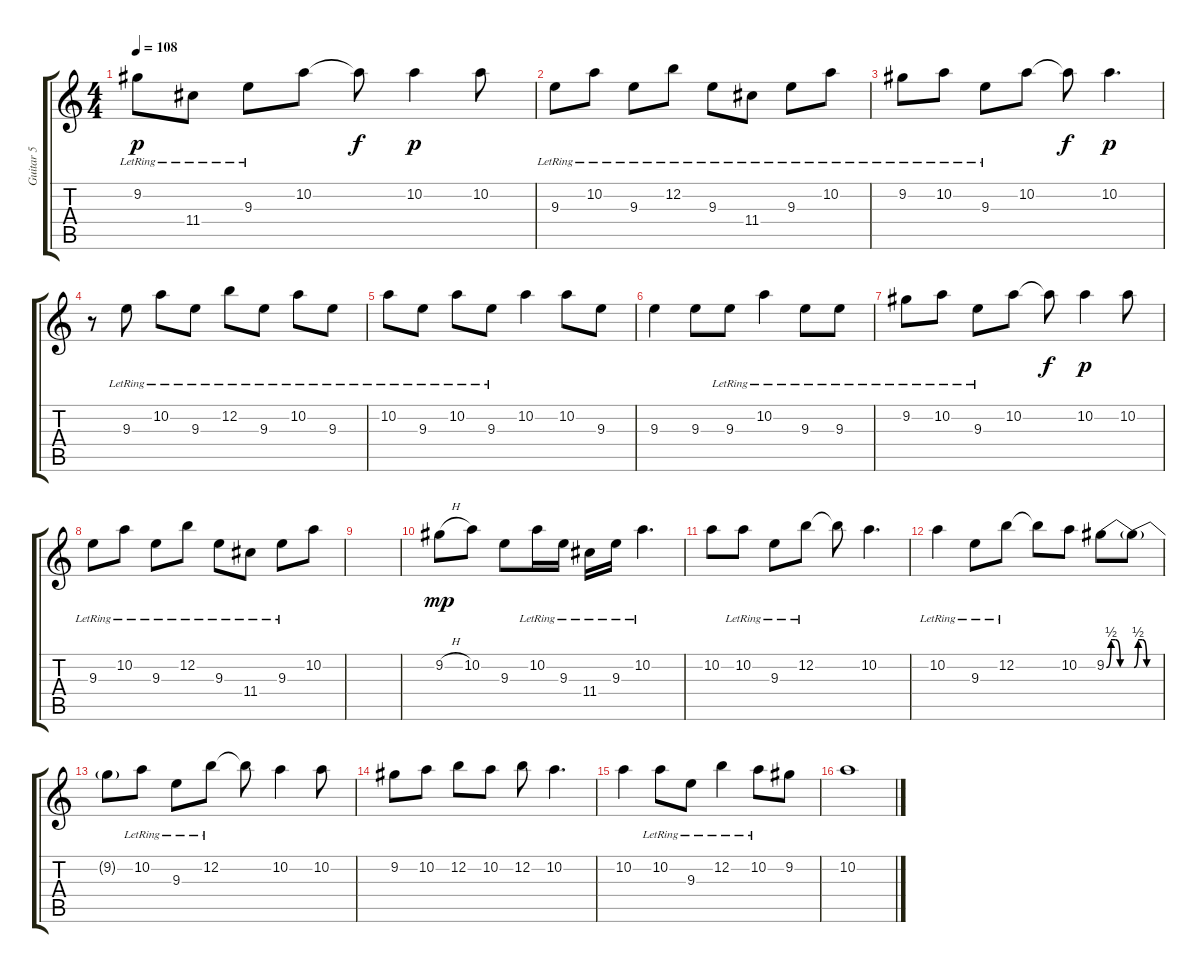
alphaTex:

\track ("Guitar 5" "Guitar 5") {instrument overdrivenguitar}
\staff {score tabs}
\tuning (E4 B3 G3 D3 A2 E2) {hide}
\ts (4 4)
\tempo 108
\clef g2
\ks c
9.2{lr}.8{dy p} 11.4{lr}.8 9.3{lr}.8 10.2.8 10.2{t}.8{dy f} 10.2.4{dy p} 10.2.8 |
9.3{lr}.8 10.2{lr}.8 9.3{lr}.8 12.2{lr}.8 9.3{lr}.8 11.4{lr}.8 9.3{lr}.8 10.2{lr}.8 |
9.2{lr}.8 10.2{lr}.8 9.3{lr}.8 10.2.8 10.2{t}.8{dy f} 10.2.4{d dy p} |
r.8 9.3{lr}.8 10.2{lr}.8 9.3{lr}.8 12.2{lr}.8 9.3{lr}.8 10.2{lr}.8 9.3{lr}.8 |
10.2{lr}.8 9.3{lr}.8 10.2{lr}.8 9.3{lr}.8 10.2.4 10.2.8 9.3.8 |
9.3.4 9.3.8 9.3{lr}.8 10.2{lr}.4 9.3{lr}.8 9.3{lr}.8 |
9.2{lr}.8 10.2{lr}.8 9.3{lr}.8 10.2.8 10.2{t}.8{dy f} 10.2.4{dy p} 10.2.8 |
9.3{lr}.8 10.2{lr}.8 9.3{lr}.8 12.2{lr}.8 9.3{lr}.8 11.4{lr}.8 9.3{lr}.8 10.2.8 |
|
9.2{h}.8{dy mp} 10.2.8 9.3.8 10.2{lr}.16 9.3{lr}.16 11.4{lr}.16 9.3{lr}.16 10.2{lr}.4{d} |
10.2.8 10.2{lr}.8 9.3{lr}.8 12.2{lr}.8 12.2{t}.8 10.2.4{d} |
10.2{lr}.4 9.3{lr}.8 12.2{lr}.8 12.2{t}.8 10.2.8 9.2{be (custom 0 0 10 2 20 2 30 0 60 0)}.8 9.2{be (custom 0 0 10 2 20 2 30 0 60 0) t}.8 |
9.2{t}.8 10.2{lr}.8 9.3{lr}.8 12.2{lr}.8 12.2{t}.8 10.2.4 10.2.8 |
9.2.8 10.2.8 12.2.8 10.2.8 12.2.8 10.2.4{d} |
10.2.4 10.2{lr}.8 9.3{lr}.8 12.2{lr}.4 10.2{lr}.8 9.2.8 |
10.2.1
